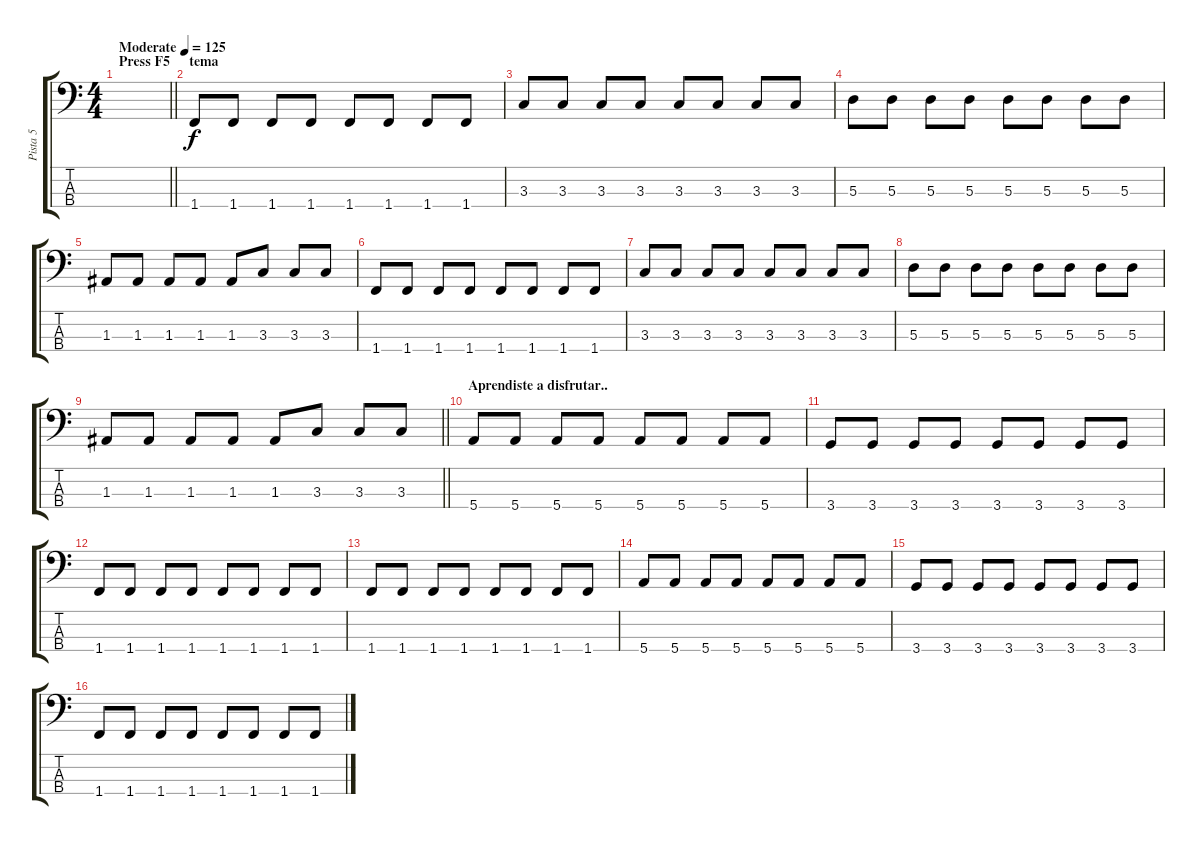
\track ("Pista 5" "Pista 5") {instrument electricbassfinger}
\staff {score tabs}
\tuning (G2 D2 A1 E1) {hide}
\ts (4 4)
\section ("" "Press F5")
\tempo (125 "Moderate")
\clef f4
\barLineRight lightlight
\ks c
|
\section ("" "tema")
1.4.8 1.4.8 1.4.8 1.4.8 1.4.8 1.4.8 1.4.8 1.4.8 |
3.3.8 3.3.8 3.3.8 3.3.8 3.3.8 3.3.8 3.3.8 3.3.8 |
5.3.8 5.3.8 5.3.8 5.3.8 5.3.8 5.3.8 5.3.8 5.3.8 |
1.3.8 1.3.8 1.3.8 1.3.8 1.3.8 3.3.8 3.3.8 3.3.8 |
1.4.8 1.4.8 1.4.8 1.4.8 1.4.8 1.4.8 1.4.8 1.4.8 |
3.3.8 3.3.8 3.3.8 3.3.8 3.3.8 3.3.8 3.3.8 3.3.8 |
5.3.8 5.3.8 5.3.8 5.3.8 5.3.8 5.3.8 5.3.8 5.3.8 |
\barLineRight lightlight
1.3.8 1.3.8 1.3.8 1.3.8 1.3.8 3.3.8 3.3.8 3.3.8 |
\section ("" "Aprendiste a disfrutar..")
5.4.8 5.4.8 5.4.8 5.4.8 5.4.8 5.4.8 5.4.8 5.4.8 |
3.4.8 3.4.8 3.4.8 3.4.8 3.4.8 3.4.8 3.4.8 3.4.8 |
1.4.8 1.4.8 1.4.8 1.4.8 1.4.8 1.4.8 1.4.8 1.4.8 |
1.4.8 1.4.8 1.4.8 1.4.8 1.4.8 1.4.8 1.4.8 1.4.8 |
5.4.8 5.4.8 5.4.8 5.4.8 5.4.8 5.4.8 5.4.8 5.4.8 |
3.4.8 3.4.8 3.4.8 3.4.8 3.4.8 3.4.8 3.4.8 3.4.8 |
1.4.8 1.4.8 1.4.8 1.4.8 1.4.8 1.4.8 1.4.8 1.4.8
